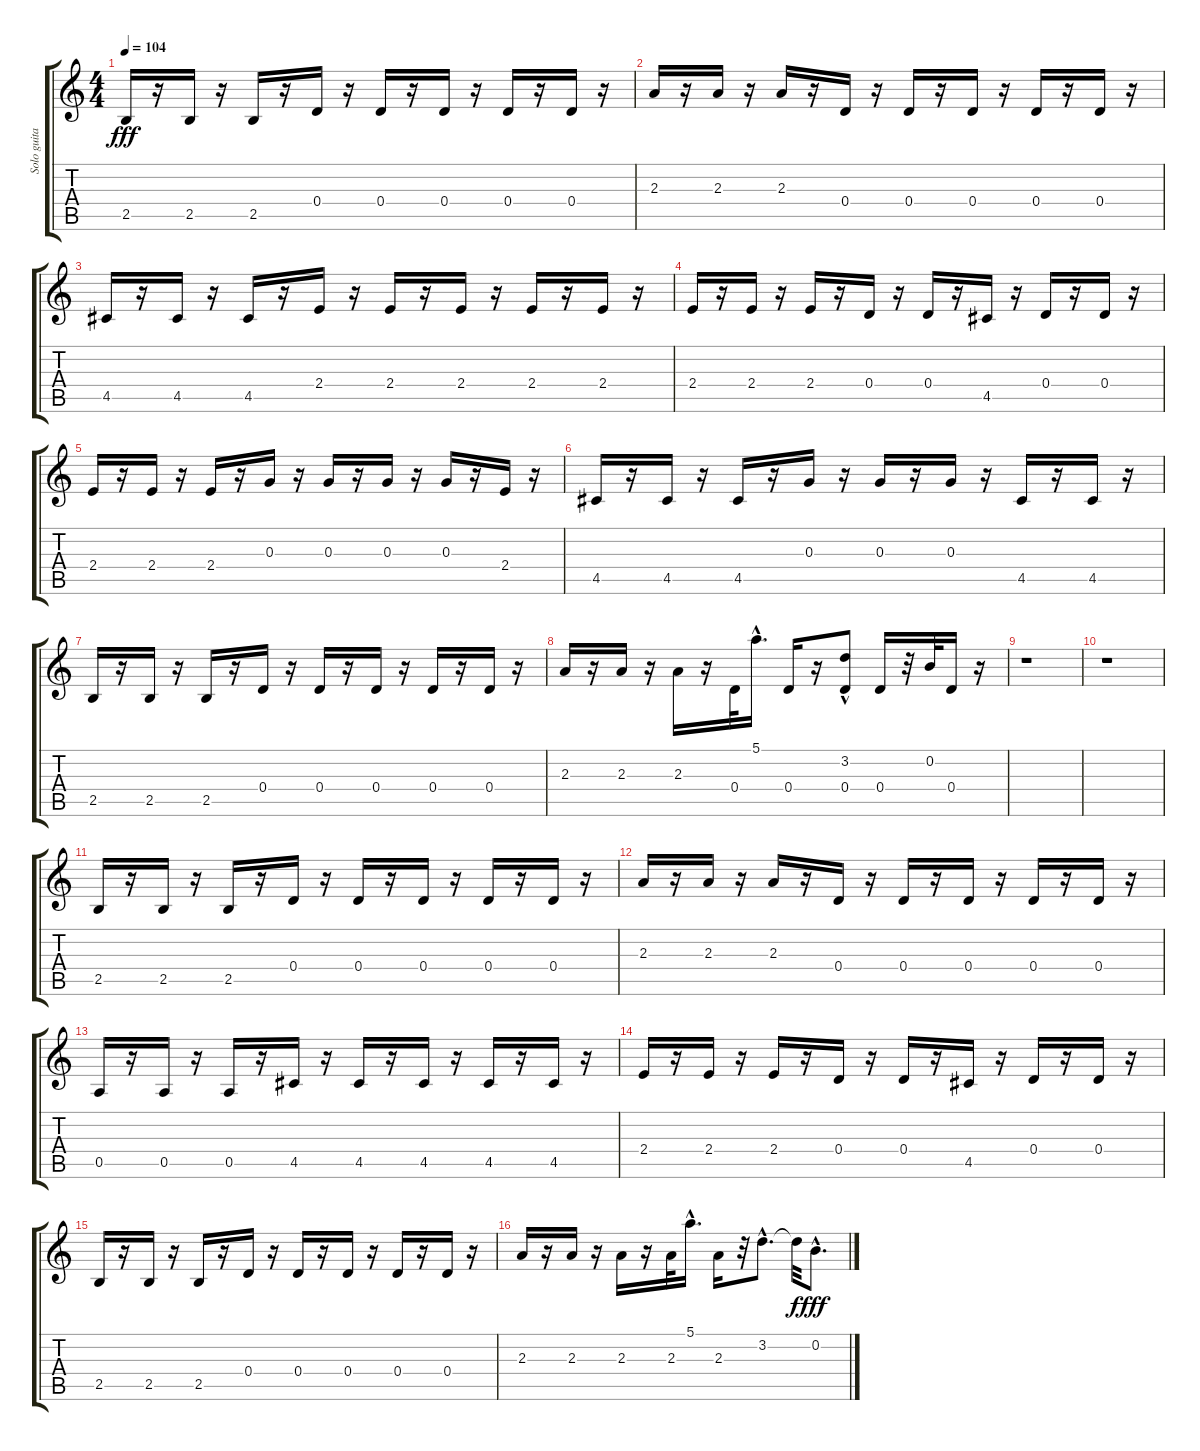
\track ("Solo guitar" "Solo guita") {instrument electricguitarclean}
\staff {score tabs}
\tuning (E4 B3 G3 D3 A2 E2) {hide}
\ts (4 4)
\tempo 104
\clef g2
\ks c
2.5.16{dy fff} r.16 2.5.16 r.16 2.5.16 r.16 0.4.16 r.16 0.4.16 r.16 0.4.16 r.16 0.4.16 r.16 0.4.16 r.16 |
2.3.16 r.16 2.3.16 r.16 2.3.16 r.16 0.4.16 r.16 0.4.16 r.16 0.4.16 r.16 0.4.16 r.16 0.4.16 r.16 |
4.5.16 r.16 4.5.16 r.16 4.5.16 r.16 2.4.16 r.16 2.4.16 r.16 2.4.16 r.16 2.4.16 r.16 2.4.16 r.16 |
2.4.16 r.16 2.4.16 r.16 2.4.16 r.16 0.4.16 r.16 0.4.16 r.16 4.5.16 r.16 0.4.16 r.16 0.4.16 r.16 |
2.4.16 r.16 2.4.16 r.16 2.4.16 r.16 0.3.16 r.16 0.3.16 r.16 0.3.16 r.16 0.3.16 r.16 2.4.16 r.16 |
4.5.16 r.16 4.5.16 r.16 4.5.16 r.16 0.3.16 r.16 0.3.16 r.16 0.3.16 r.16 4.5.16 r.16 4.5.16 r.16 |
2.5.16 r.16 2.5.16 r.16 2.5.16 r.16 0.4.16 r.16 0.4.16 r.16 0.4.16 r.16 0.4.16 r.16 0.4.16 r.16 |
2.3.16 r.16 2.3.16 r.16 2.3.16 r.16 0.4.32 5.1{hac}.16{d} 0.4.16 r.16 (3.2{hac} 0.4).8 0.4.16 r.32 0.2.32 0.4.16 r.16 |
r.1 |
r.1 |
2.5.16 r.16 2.5.16 r.16 2.5.16 r.16 0.4.16 r.16 0.4.16 r.16 0.4.16 r.16 0.4.16 r.16 0.4.16 r.16 |
2.3.16 r.16 2.3.16 r.16 2.3.16 r.16 0.4.16 r.16 0.4.16 r.16 0.4.16 r.16 0.4.16 r.16 0.4.16 r.16 |
0.5.16 r.16 0.5.16 r.16 0.5.16 r.16 4.5.16 r.16 4.5.16 r.16 4.5.16 r.16 4.5.16 r.16 4.5.16 r.16 |
2.4.16 r.16 2.4.16 r.16 2.4.16 r.16 0.4.16 r.16 0.4.16 r.16 4.5.16 r.16 0.4.16 r.16 0.4.16 r.16 |
2.5.16 r.16 2.5.16 r.16 2.5.16 r.16 0.4.16 r.16 0.4.16 r.16 0.4.16 r.16 0.4.16 r.16 0.4.16 r.16 |
2.3.16 r.16 2.3.16 r.16 2.3.16 r.16 2.3.32 5.1{hac}.16{d} 2.3.16 r.32 3.2{hac}.8{d} 3.2{t}.32{dy f} 0.2{hac}.8{d dy fff}
